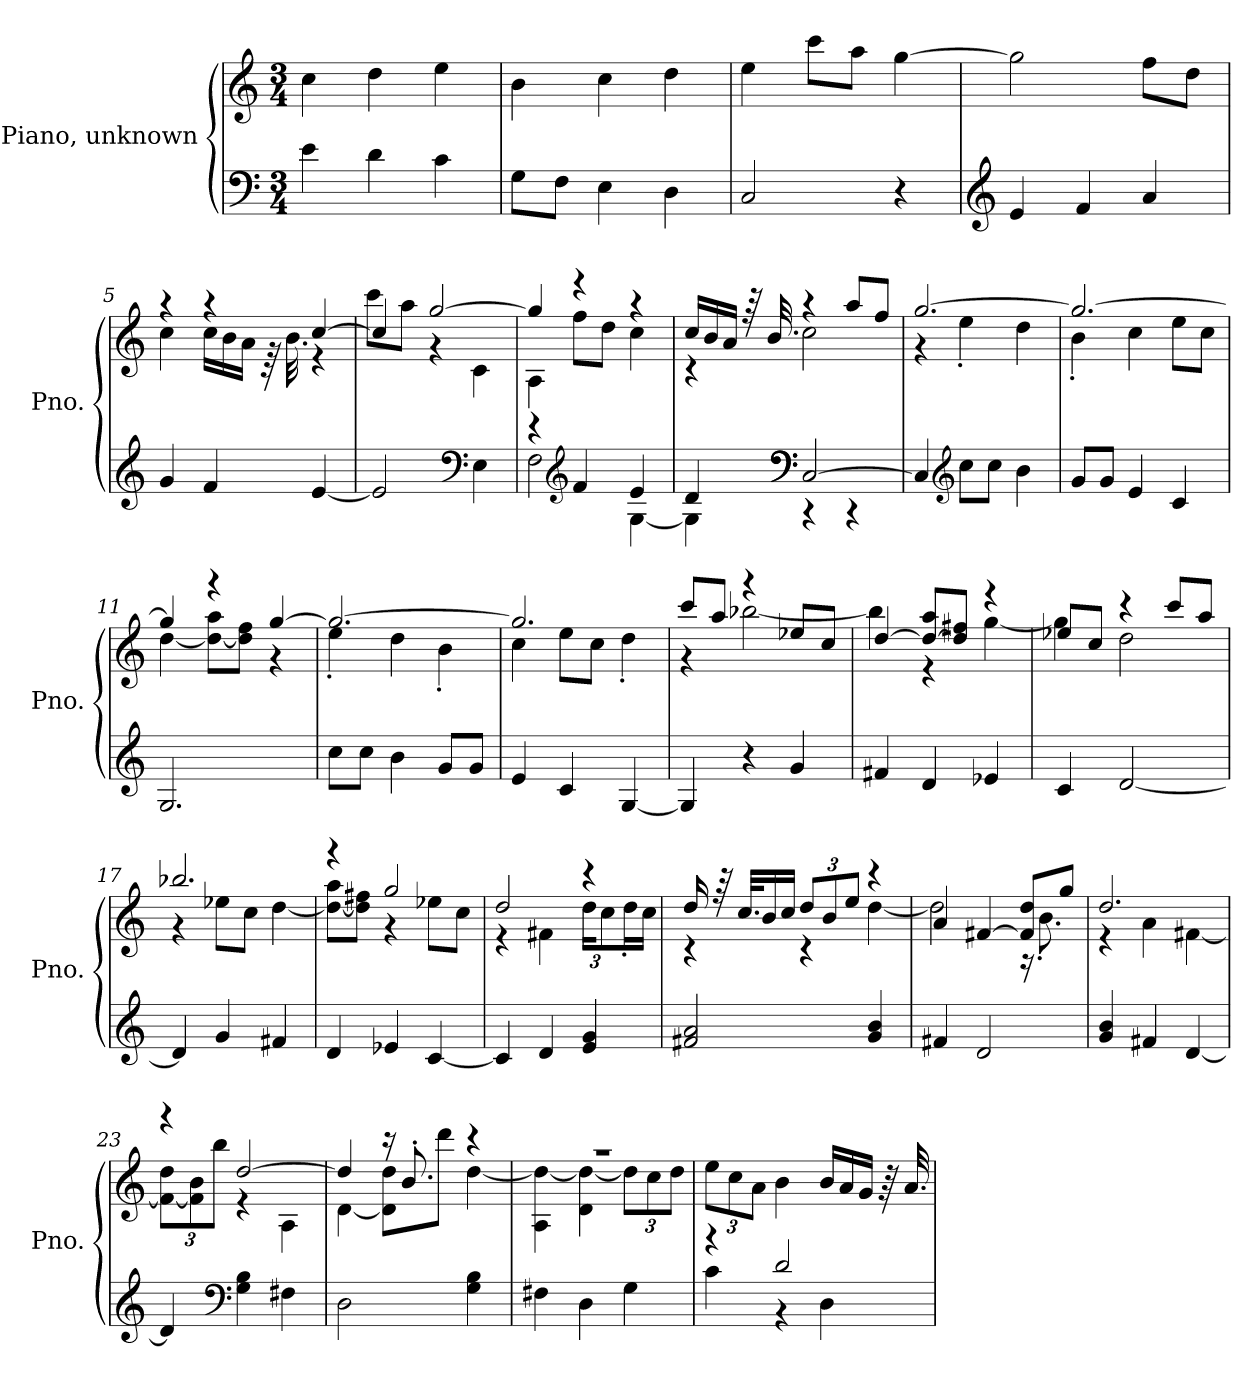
**kern	**kern
*part1	*part1
*staff2	*staff1
*I"Piano, unknown	*
*I'Pno.	*
*clefF4	*clefG2
*k[]	*k[]
*M3/4	*M3/4
*MM189	*MM189
=1	=1
4e\	4cc\
4d\	4dd\
4c\	4ee\
=2	=2
8G\L	4b\
8F\J	.
4E\	4cc\
4D\	4dd\
=3	=3
2C/	4ee\
.	8ccc\L
.	8aa\J
4r	[4gg\
=4	=4
*clefG2	*
4e/	2gg\]
4f/	.
4a/	8ff\L
.	8dd\J
=5	=5
*	*^
4g/	4r	4cc\
4f/	4r	16cc\LL
.	.	16b\
.	.	16a\JJ
.	.	64r
.	.	32.b\
[4e/	[4cc/	4r
=6	=6	=6
2e/]	4cc/]	8ccc\L
.	.	8aa\J
.	[2gg/	4r
*clefF4	*	*
4E\	.	4c\
=7	=7	=7
*^	*	*
4r	2F\	4gg/]	4A\
*clefG2	*	*	*
4f/	.	4r	8ff\L
.	.	.	8dd\J
4e/	[4G\	4r	4cc\
!!LO:LB:g=z	!!
=8	=8	=8	=8
4d/	4G\]	16cc/LL	4r
.	.	16b/	.
.	.	16a/JJ	.
.	.	64r	.
.	.	32.b/	.
*clefF4	*	*	*
[2C/	4r	4r	2cc\
.	4r	8aa/L	.
.	.	8ff/J	.
*v	*v	*	*
=9	=9	=9
4C/]	[2.gg/	4r
*clefG2	*	*
8cc\L	.	4ee'\
8cc\J	.	.
4b\	.	4dd\
=10	=10	=10
8g/L	2.gg/_	4b'\
8g/J	.	.
4e/	.	4cc\
4c/	.	8ee\L
.	.	8cc\J
=11	=11	=11
2.G/	4gg/]	[4dd\
.	4r	8dd\_ 8aa\L
.	.	8dd\] 8ff\J
.	[4gg/	4r
=12	=12	=12
8cc\L	2.gg/_	4ee'\
8cc\J	.	.
4b\	.	4dd\
8g/L	.	4b'\
8g/J	.	.
=13	=13	=13
4e/	2.gg/]	4cc\
4c/	.	8ee\L
.	.	8cc\J
[4G/	.	4dd'\
!!LO:LB:g=z	!!
=14	=14	=14
4G/]	8ccc/L	4r
.	8aa/J	.
4r	4r	[2bb-X\
4g/	8ee-X/L	.
.	8cc/J	.
=15	=15	=15
4f#X/	[4dd/	4bb-\]
4d/	8dd/_ 8aa/L	4r
.	8dd/] 8ff#X/J	.
4e-X/	4r	[4gg\
=16	=16	=16
4c/	8ee-X/L	4gg\]
.	8cc/J	.
[2d/	4r	2dd\
.	8ccc/L	.
.	8aa/J	.
=17	=17	=17
4d/]	2.bb-X/	4r
4g/	.	8ee-X\L
.	.	8cc\J
4f#X/	.	[4dd\
=18	=18	=18
4d/	4r	8dd\_ 8aa\L
.	.	8dd\] 8ff#X\J
4e-X/	2gg/	4r
[4c/	.	8ee-X\L
.	.	8cc\J
=19	=19	=19
4c/]	2dd/	4r
4d/	.	4f#X\
*	*	*Xbrackettup
4e/ 4g/	4r	24dd\KL
.	.	12cc\
.	.	16dd'\L
.	.	16cc\JJ
!!LO:LB:g=z	!!
=20	=20	=20
2f#X/ 2a/	16dd/	4r
.	64r	.
.	32.cc/KLL	.
.	16b/	.
.	16cc/JJ	.
.	12dd/L	4r
.	12b/	.
.	12ee/J	.
4g/ 4b/	4r	[4dd\
=21	=21	=21
4f#X/	4a/	2dd\]
2d/	[4f#X/	.
.	8f#/] 8dd/L	16r
.	.	8.b'\
.	8gg/J	.
=22	=22	=22
4g/ 4b/	2.dd/	4r
4f#X/	.	4a\
[4d/	.	[4f#X\
=23	=23	=23
4d/]	4r	12f#\_ 12dd\L
.	.	12f#\] 12b\
.	.	12bb\J
*clefF4	*	*
4G\ 4B\	[2dd/	4r
4F#X\	.	4A\
=24	=24	=24
2D\	4dd/]	[4d\
.	16r	8d\] 8dd\L
.	8.b'/	.
.	.	8ddd\J
4G\ 4B\	4r	[4dd\
!!LO:LB:g=z	!!
=25	=25	=25
4F#X\	2.r	4A\ 4dd\_
4D\	.	4d\ 4dd\_
4G\	.	12dd\L]
.	.	12cc\
.	.	12dd\J
*	*v	*v
=26	=26
*^	*
4r	4c\	12ee\L
.	.	12cc\
.	.	12a\J
2d/	4r	4b\
.	4D\	16b/LL
.	.	16a/
.	.	16g/JJ
.	.	64r
.	.	32.a/
*v	*v	*
=	=
*-	*-
